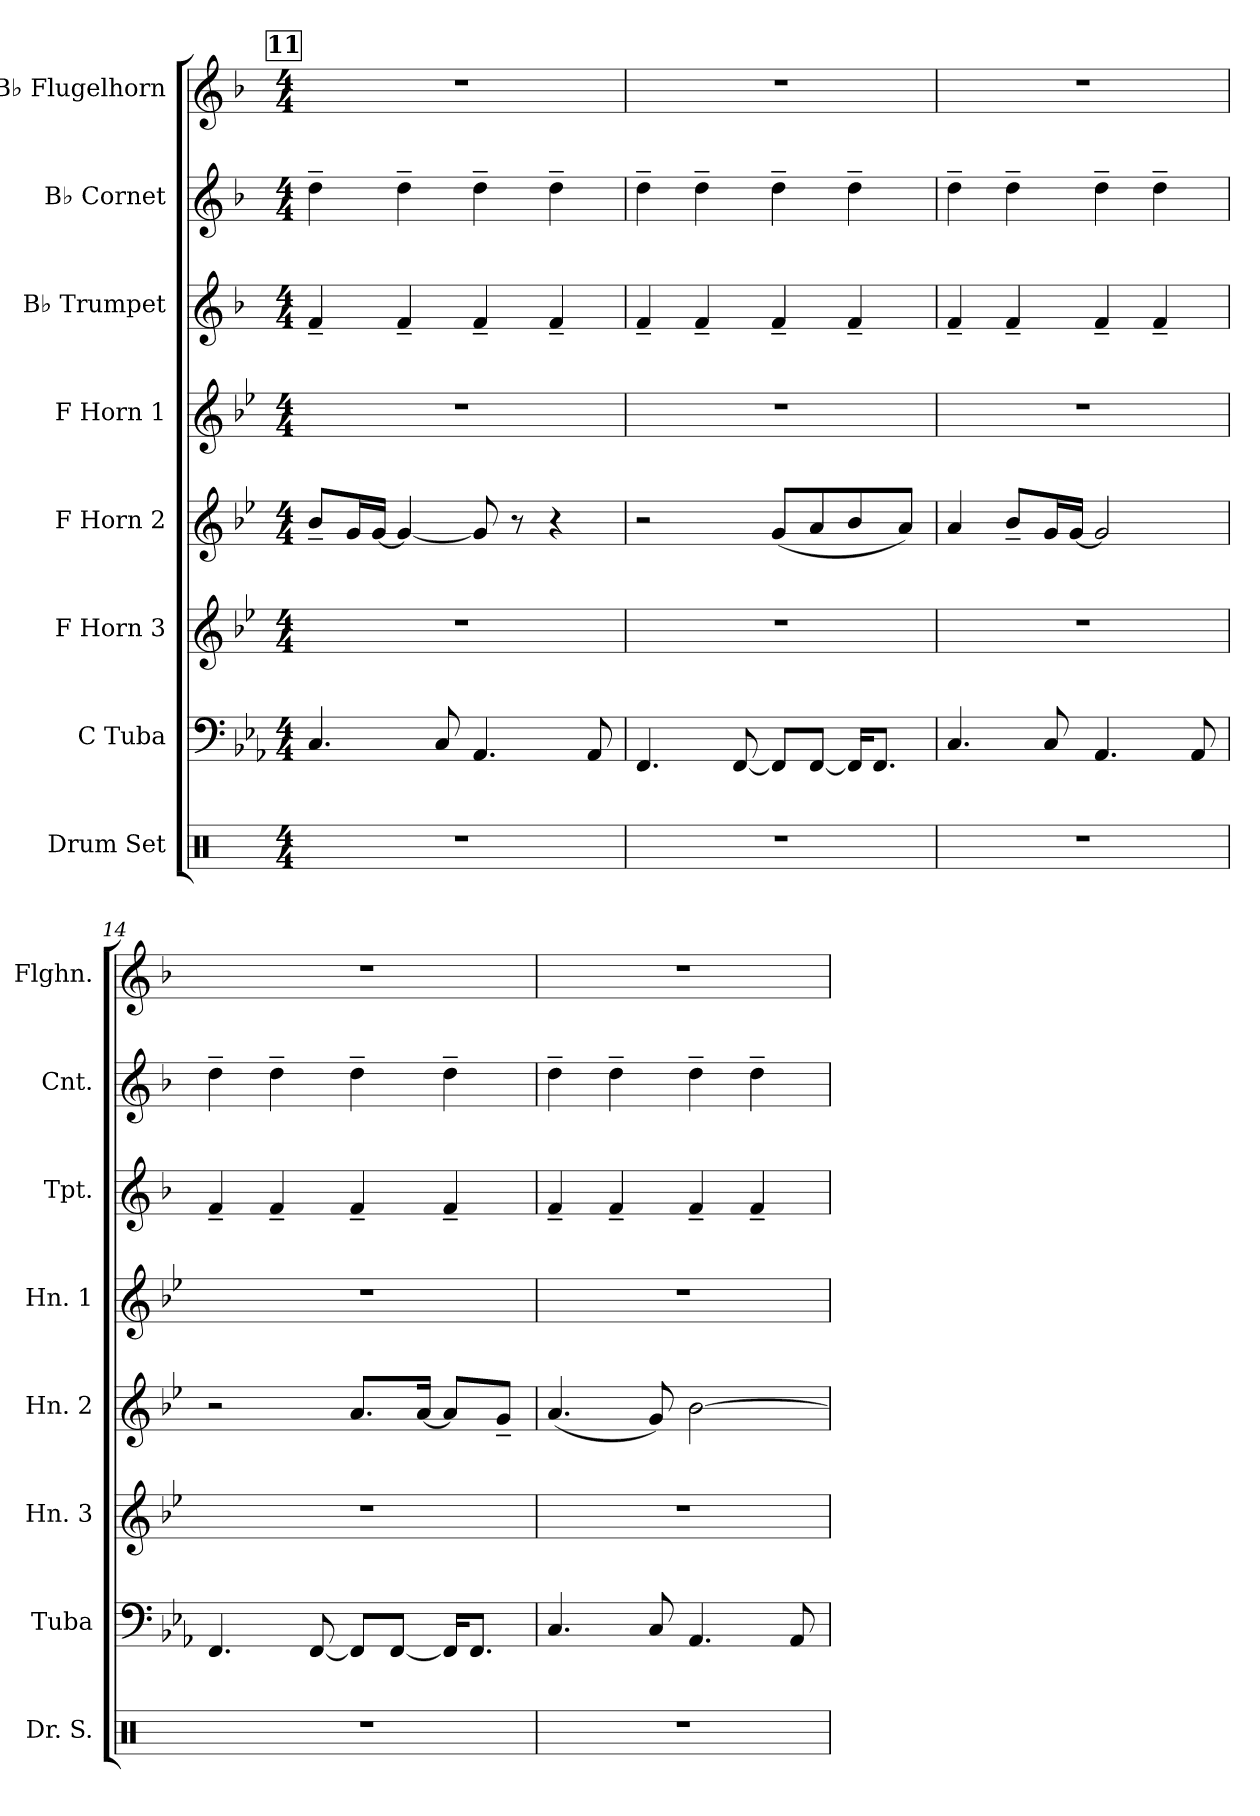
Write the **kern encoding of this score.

**kern	**kern	**kern	**kern	**kern	**kern	**kern	**kern
*part8	*part7	*part6	*part5	*part4	*part3	*part2	*part1
*staff8	*staff7	*staff6	*staff5	*staff4	*staff3	*staff2	*staff1
*I"Drum Set	*I"C Tuba	*I"F Horn 3	*I"F Horn 2	*I"F Horn 1	*I"B♭ Trumpet	*I"B♭ Cornet	*I"B♭ Flugelhorn
*I'Dr. S.	*I'Tuba	*I'Hn. 3	*I'Hn. 2	*I'Hn. 1	*I'Tpt.	*I'Cnt.	*I'Flghn.
*clefX	*clefF4	*clefG2	*clefG2	*clefG2	*clefG2	*clefG2	*clefG2
*	*	*ITrd4c7	*ITrd4c7	*ITrd4c7	*ITrd1c2	*ITrd1c2	*ITrd1c2
*k[]	*k[b-e-a-]	*k[b-e-a-]	*k[b-e-a-]	*k[b-e-a-]	*k[b-e-a-]	*k[b-e-a-]	*k[b-e-a-]
*M4/4	*M4/4	*M4/4	*M4/4	*M4/4	*M4/4	*M4/4	*M4/4
!!LO:REH:place=s1:a:B:fs=14:t=11
=11	=11	=11	=11	=11	=11	=11	=11
1r	4.C/	1r	8e-~/L	1r	4e-~/	4cc~\	1r
.	.	.	16c/L	.	.	.	.
.	.	.	[16c/JJ	.	.	.	.
.	.	.	4c/_	.	4e-~/	4cc~\	.
.	8C/	.	.	.	.	.	.
.	4.AA-/	.	8c/]	.	4e-~/	4cc~\	.
.	.	.	8r	.	.	.	.
.	.	.	4r	.	4e-~/	4cc~\	.
.	8AA-/	.	.	.	.	.	.
=12	=12	=12	=12	=12	=12	=12	=12
1r	4.FF/	1r	2r	1r	4e-~/	4cc~\	1r
.	.	.	.	.	4e-~/	4cc~\	.
.	[8FF/	.	.	.	.	.	.
.	8FF/L]	.	(<8c/L	.	4e-~/	4cc~\	.
.	[8FF/J	.	8d/	.	.	.	.
.	16FF/KL]	.	8e-/	.	4e-~/	4cc~\	.
.	8.FF/J	.	.	.	.	.	.
.	.	.	8d/J)	.	.	.	.
=13	=13	=13	=13	=13	=13	=13	=13
1r	4.C/	1r	4d/	1r	4e-~/	4cc~\	1r
.	.	.	8e-~/L	.	4e-~/	4cc~\	.
.	8C/	.	16c/L	.	.	.	.
.	.	.	[16c/JJ	.	.	.	.
.	4.AA-/	.	2c/]	.	4e-~/	4cc~\	.
.	.	.	.	.	4e-~/	4cc~\	.
.	8AA-/	.	.	.	.	.	.
=14	=14	=14	=14	=14	=14	=14	=14
1r	4.FF/	1r	2r	1r	4e-~/	4cc~\	1r
.	.	.	.	.	4e-~/	4cc~\	.
.	[8FF/	.	.	.	.	.	.
.	8FF/L]	.	8.d/L	.	4e-~/	4cc~\	.
.	[8FF/J	.	.	.	.	.	.
.	.	.	[16d/Jk	.	.	.	.
.	16FF/KL]	.	8d/L]	.	4e-~/	4cc~\	.
.	8.FF/J	.	.	.	.	.	.
.	.	.	8c~/J	.	.	.	.
!!LO:PB:g=z
=15	=15	=15	=15	=15	=15	=15	=15
1r	4.C/	1r	(<4.d/	1r	4e-~/	4cc~\	1r
.	.	.	.	.	4e-~/	4cc~\	.
.	8C/	.	8c/)	.	.	.	.
.	4.AA-/	.	[2e-\	.	4e-~/	4cc~\	.
.	.	.	.	.	4e-~/	4cc~\	.
.	8AA-/	.	.	.	.	.	.
=	=	=	=	=	=	=	=
*-	*-	*-	*-	*-	*-	*-	*-
